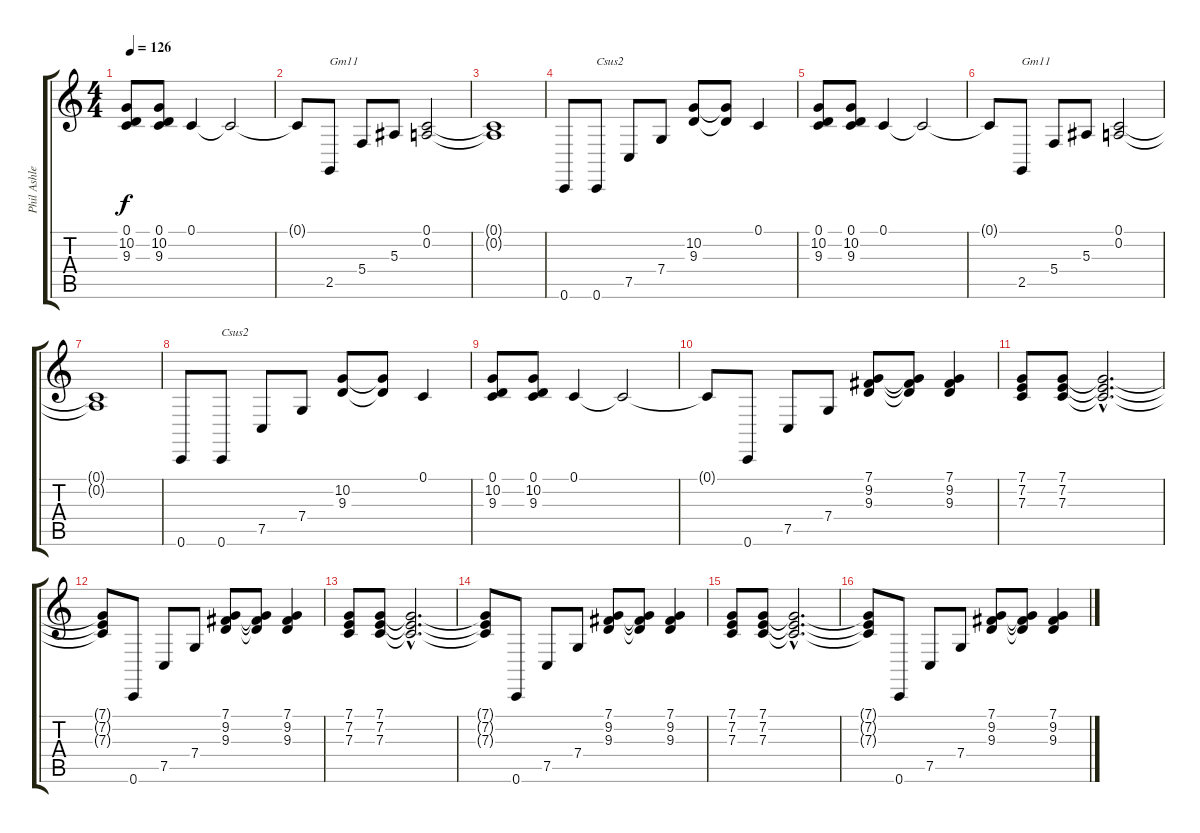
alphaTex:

\track ("Phil Ashley - keyboards" "Phil Ashle") {instrument electricgrandpiano}
\staff {score tabs}
\tuning (C4 A3 F3 C3 F2 C2) {hide}
\ts (4 4)
\tempo 126
\clef g2
\ks c
(0.1 10.2 9.3).8{dy f} (0.1 10.2 9.3).8 0.1.4 0.1{t}.2 |
0.1{t}.8 2.5.8{txt "Gm11"} 5.4.8 5.3.8 (0.1 0.2).2 |
(0.1{t} 0.2{t}).1 |
0.6.8 0.6.8{txt "Csus2"} 7.5.8 7.4.8 (10.2 9.3).8 (10.2{t} 9.3{t}).8 0.1.4 |
(0.1 10.2 9.3).8 (0.1 10.2 9.3).8 0.1.4 0.1{t}.2 |
0.1{t}.8 2.5.8{txt "Gm11"} 5.4.8 5.3.8 (0.1 0.2).2 |
(0.1{t} 0.2{t}).1 |
0.6.8 0.6.8{txt "Csus2"} 7.5.8 7.4.8 (10.2 9.3).8 (10.2{t} 9.3{t}).8 0.1.4 |
(0.1 10.2 9.3).8 (0.1 10.2 9.3).8 0.1.4 0.1{t}.2 |
0.1{t}.8 0.6.8 7.5.8 7.4.8 (7.1 9.2 9.3).8 (7.1{t} 9.2{t} 9.3{t}).8 (7.1 9.2 9.3).4 |
(7.1 7.2 7.3).8 (7.1 7.2 7.3).8 (7.1{hac t} 7.2{hac t} 7.3{hac t}).2{d} |
(7.1{t} 7.2{t} 7.3{t}).8 0.6.8 7.5.8 7.4.8 (7.1 9.2 9.3).8 (7.1{t} 9.2{t} 9.3{t}).8 (7.1 9.2 9.3).4 |
(7.1 7.2 7.3).8 (7.1 7.2 7.3).8 (7.1{hac t} 7.2{hac t} 7.3{hac t}).2{d} |
(7.1{t} 7.2{t} 7.3{t}).8 0.6.8 7.5.8 7.4.8 (7.1 9.2 9.3).8 (7.1{t} 9.2{t} 9.3{t}).8 (7.1 9.2 9.3).4 |
(7.1 7.2 7.3).8 (7.1 7.2 7.3).8 (7.1{hac t} 7.2{hac t} 7.3{hac t}).2{d} |
(7.1{t} 7.2{t} 7.3{t}).8 0.6.8 7.5.8 7.4.8 (7.1 9.2 9.3).8 (7.1{t} 9.2{t} 9.3{t}).8 (7.1 9.2 9.3).4
